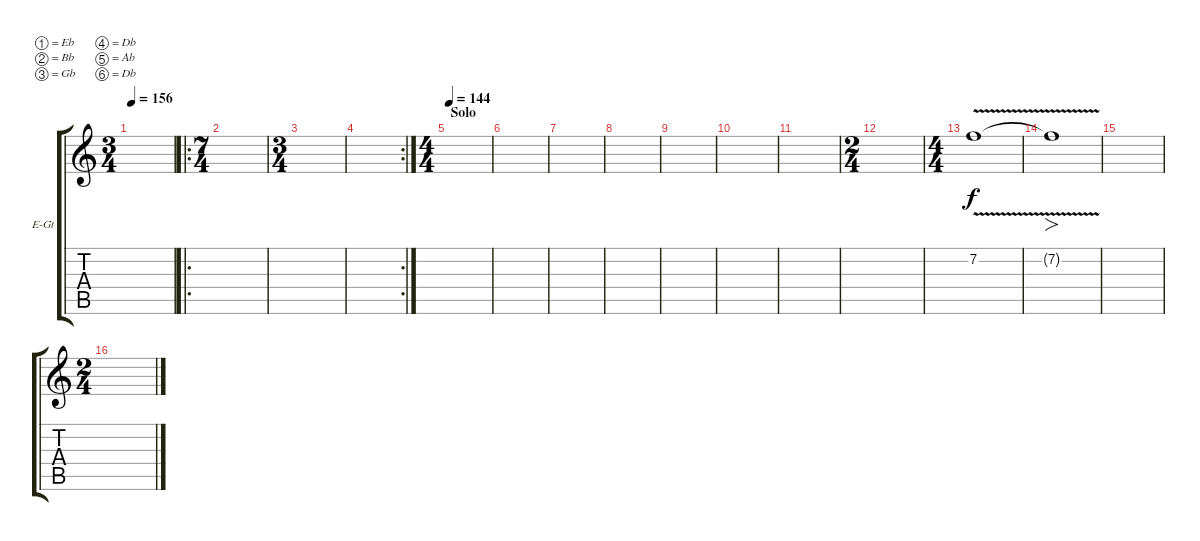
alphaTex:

\defaultSystemsLayout 4
\bracketExtendMode groupsimilarinstruments
\firstSystemTrackNameOrientation horizontal
\otherSystemsTrackNameOrientation horizontal
\track ("Guitar fill" "E-Gt") {instrument distortionguitar}
\staff {score tabs}
\tuning (Eb4 Bb3 Gb3 Db3 Ab2 Db2)
\ts (3 4)
\tempo 156
\clef g2
\ks c
|
\ro
\ts (7 4)
|
\ts (3 4)
|
\rc 2
|
\ts (4 4)
\section ("" "Solo")
\tempo 144
|
|
|
|
|
|
|
\ts (2 4)
|
\ts (4 4)
7.2{v}.1 |
7.2{v t}.1{fo} |
|
\ts (2 4)
